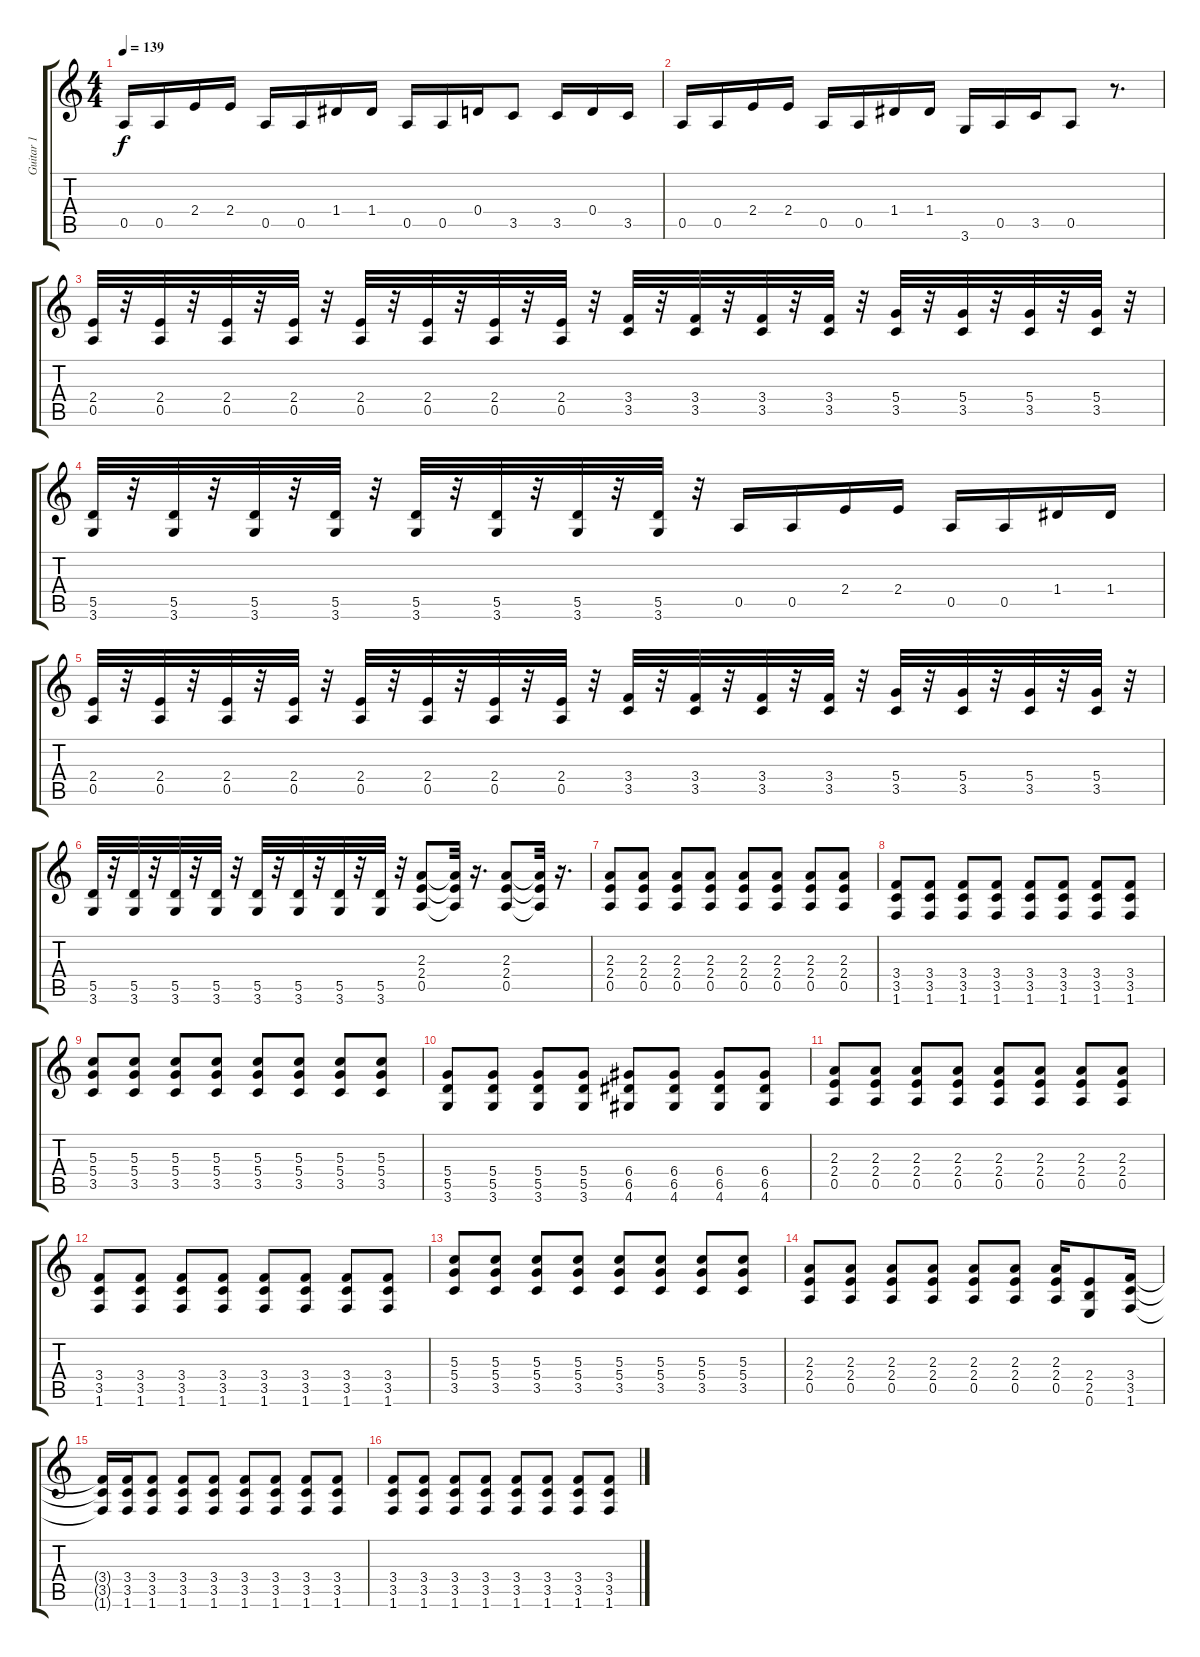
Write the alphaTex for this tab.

\track ("Guitar 1" "Guitar 1") {instrument distortionguitar}
\staff {score tabs}
\tuning (E4 B3 G3 D3 A2 E2) {hide}
\ts (4 4)
\tempo 139
\clef g2
\ks c
0.5.16{dy f} 0.5.16 2.4.16 2.4.16 0.5.16 0.5.16 1.4.16 1.4.16 0.5.16 0.5.16 0.4.16 3.5.8 3.5.16 0.4.16 3.5.16 |
0.5.16 0.5.16 2.4.16 2.4.16 0.5.16 0.5.16 1.4.16 1.4.16 3.6.16 0.5.16 3.5.16 0.5.8 r.8{d} |
(2.4 0.5).32 r.32 (2.4 0.5).32 r.32 (2.4 0.5).32 r.32 (2.4 0.5).32 r.32 (2.4 0.5).32 r.32 (2.4 0.5).32 r.32 (2.4 0.5).32 r.32 (2.4 0.5).32 r.32 (3.4 3.5).32 r.32 (3.4 3.5).32 r.32 (3.4 3.5).32 r.32 (3.4 3.5).32 r.32 (5.4 3.5).32 r.32 (5.4 3.5).32 r.32 (5.4 3.5).32 r.32 (5.4 3.5).32 r.32 |
(5.5 3.6).32 r.32 (5.5 3.6).32 r.32 (5.5 3.6).32 r.32 (5.5 3.6).32 r.32 (5.5 3.6).32 r.32 (5.5 3.6).32 r.32 (5.5 3.6).32 r.32 (5.5 3.6).32 r.32 0.5.16 0.5.16 2.4.16 2.4.16 0.5.16 0.5.16 1.4.16 1.4.16 |
(2.4 0.5).32 r.32 (2.4 0.5).32 r.32 (2.4 0.5).32 r.32 (2.4 0.5).32 r.32 (2.4 0.5).32 r.32 (2.4 0.5).32 r.32 (2.4 0.5).32 r.32 (2.4 0.5).32 r.32 (3.4 3.5).32 r.32 (3.4 3.5).32 r.32 (3.4 3.5).32 r.32 (3.4 3.5).32 r.32 (5.4 3.5).32 r.32 (5.4 3.5).32 r.32 (5.4 3.5).32 r.32 (5.4 3.5).32 r.32 |
(5.5 3.6).32 r.32 (5.5 3.6).32 r.32 (5.5 3.6).32 r.32 (5.5 3.6).32 r.32 (5.5 3.6).32 r.32 (5.5 3.6).32 r.32 (5.5 3.6).32 r.32 (5.5 3.6).32 r.32 (2.3 2.4 0.5).8 (2.3{t} 2.4{t} 0.5{t}).32 r.16{d} (2.3 2.4 0.5).8 (2.3{t} 2.4{t} 0.5{t}).32 r.16{d} |
(2.3 2.4 0.5).8 (2.3 2.4 0.5).8 (2.3 2.4 0.5).8 (2.3 2.4 0.5).8 (2.3 2.4 0.5).8 (2.3 2.4 0.5).8 (2.3 2.4 0.5).8 (2.3 2.4 0.5).8 |
(3.4 3.5 1.6).8 (3.4 3.5 1.6).8 (3.4 3.5 1.6).8 (3.4 3.5 1.6).8 (3.4 3.5 1.6).8 (3.4 3.5 1.6).8 (3.4 3.5 1.6).8 (3.4 3.5 1.6).8 |
(5.3 5.4 3.5).8 (5.3 5.4 3.5).8 (5.3 5.4 3.5).8 (5.3 5.4 3.5).8 (5.3 5.4 3.5).8 (5.3 5.4 3.5).8 (5.3 5.4 3.5).8 (5.3 5.4 3.5).8 |
(5.4 5.5 3.6).8 (5.4 5.5 3.6).8 (5.4 5.5 3.6).8 (5.4 5.5 3.6).8 (6.4 6.5 4.6).8 (6.4 6.5 4.6).8 (6.4 6.5 4.6).8 (6.4 6.5 4.6).8 |
(2.3 2.4 0.5).8 (2.3 2.4 0.5).8 (2.3 2.4 0.5).8 (2.3 2.4 0.5).8 (2.3 2.4 0.5).8 (2.3 2.4 0.5).8 (2.3 2.4 0.5).8 (2.3 2.4 0.5).8 |
(3.4 3.5 1.6).8 (3.4 3.5 1.6).8 (3.4 3.5 1.6).8 (3.4 3.5 1.6).8 (3.4 3.5 1.6).8 (3.4 3.5 1.6).8 (3.4 3.5 1.6).8 (3.4 3.5 1.6).8 |
(5.3 5.4 3.5).8 (5.3 5.4 3.5).8 (5.3 5.4 3.5).8 (5.3 5.4 3.5).8 (5.3 5.4 3.5).8 (5.3 5.4 3.5).8 (5.3 5.4 3.5).8 (5.3 5.4 3.5).8 |
(2.3 2.4 0.5).8 (2.3 2.4 0.5).8 (2.3 2.4 0.5).8 (2.3 2.4 0.5).8 (2.3 2.4 0.5).8 (2.3 2.4 0.5).8 (2.3 2.4 0.5).16 (2.4 2.5 0.6).8 (3.4 3.5 1.6).16 |
(3.4{t} 3.5{t} 1.6{t}).16 (3.4 3.5 1.6).16 (3.4 3.5 1.6).8 (3.4 3.5 1.6).8 (3.4 3.5 1.6).8 (3.4 3.5 1.6).8 (3.4 3.5 1.6).8 (3.4 3.5 1.6).8 (3.4 3.5 1.6).8 |
(3.4 3.5 1.6).8 (3.4 3.5 1.6).8 (3.4 3.5 1.6).8 (3.4 3.5 1.6).8 (3.4 3.5 1.6).8 (3.4 3.5 1.6).8 (3.4 3.5 1.6).8 (3.4 3.5 1.6).8
